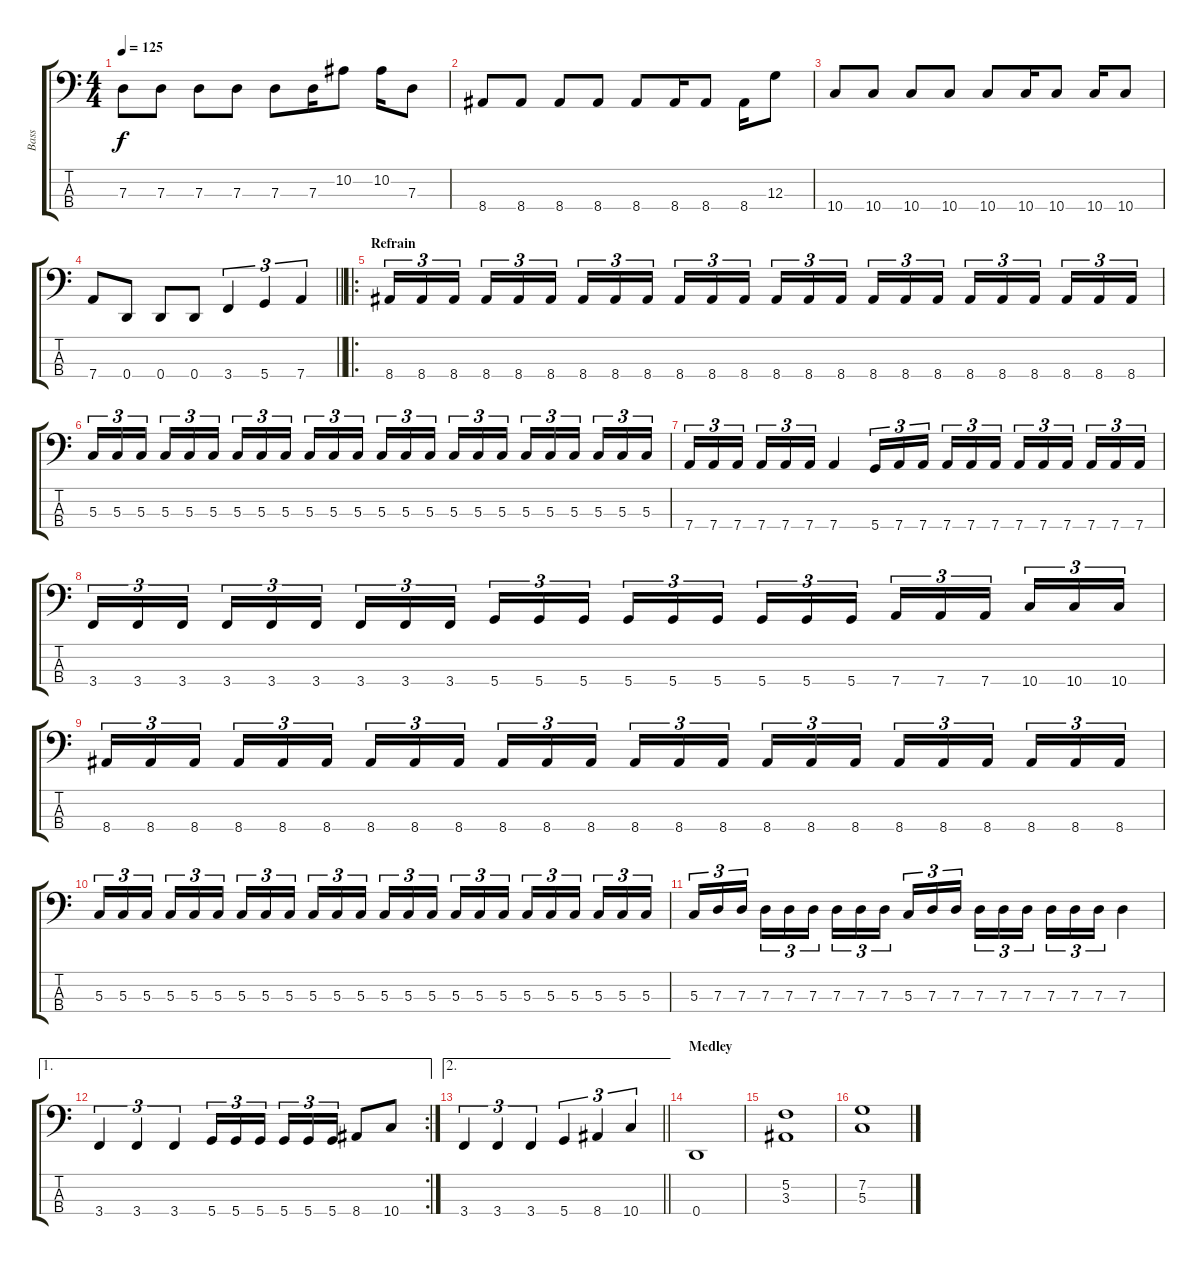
\track ("Bass" "Bass") {instrument electricbasspick}
\staff {score tabs}
\tuning (F2 C2 G1 D1) {hide}
\ts (4 4)
\tempo 125
\clef f4
\ks c
7.3.8{dy f} 7.3.8 7.3.8 7.3.8 7.3.8 7.3.16 10.2.8 10.2.16 7.3.8 |
8.4.8 8.4.8 8.4.8 8.4.8 8.4.8 8.4.16 8.4.8 8.4.16 12.3.8 |
10.4.8 10.4.8 10.4.8 10.4.8 10.4.8 10.4.16 10.4.8 10.4.16 10.4.8 |
\barLineRight lightlight
7.4.8 0.4.8 0.4.8 0.4.8 3.4.4{tu (3 2)} 5.4.4{tu (3 2)} 7.4.4{tu (3 2)} |
\ro
\section ("" "Refrain")
8.4.16{tu (3 2)} 8.4.16{tu (3 2)} 8.4.16{tu (3 2) beam splitsecondary} 8.4.16{tu (3 2)} 8.4.16{tu (3 2)} 8.4.16{tu (3 2)} 8.4.16{tu (3 2)} 8.4.16{tu (3 2)} 8.4.16{tu (3 2) beam splitsecondary} 8.4.16{tu (3 2)} 8.4.16{tu (3 2)} 8.4.16{tu (3 2)} 8.4.16{tu (3 2)} 8.4.16{tu (3 2)} 8.4.16{tu (3 2) beam splitsecondary} 8.4.16{tu (3 2)} 8.4.16{tu (3 2)} 8.4.16{tu (3 2)} 8.4.16{tu (3 2)} 8.4.16{tu (3 2)} 8.4.16{tu (3 2) beam splitsecondary} 8.4.16{tu (3 2)} 8.4.16{tu (3 2)} 8.4.16{tu (3 2)} |
5.3.16{tu (3 2)} 5.3.16{tu (3 2)} 5.3.16{tu (3 2) beam splitsecondary} 5.3.16{tu (3 2)} 5.3.16{tu (3 2)} 5.3.16{tu (3 2)} 5.3.16{tu (3 2)} 5.3.16{tu (3 2)} 5.3.16{tu (3 2) beam splitsecondary} 5.3.16{tu (3 2)} 5.3.16{tu (3 2)} 5.3.16{tu (3 2)} 5.3.16{tu (3 2)} 5.3.16{tu (3 2)} 5.3.16{tu (3 2) beam splitsecondary} 5.3.16{tu (3 2)} 5.3.16{tu (3 2)} 5.3.16{tu (3 2)} 5.3.16{tu (3 2)} 5.3.16{tu (3 2)} 5.3.16{tu (3 2) beam splitsecondary} 5.3.16{tu (3 2)} 5.3.16{tu (3 2)} 5.3.16{tu (3 2)} |
7.4.16{tu (3 2)} 7.4.16{tu (3 2)} 7.4.16{tu (3 2) beam splitsecondary} 7.4.16{tu (3 2)} 7.4.16{tu (3 2)} 7.4.16{tu (3 2)} 7.4.4 5.4.16{tu (3 2)} 7.4.16{tu (3 2)} 7.4.16{tu (3 2) beam splitsecondary} 7.4.16{tu (3 2)} 7.4.16{tu (3 2)} 7.4.16{tu (3 2)} 7.4.16{tu (3 2)} 7.4.16{tu (3 2)} 7.4.16{tu (3 2) beam splitsecondary} 7.4.16{tu (3 2)} 7.4.16{tu (3 2)} 7.4.16{tu (3 2)} |
3.4.16{tu (3 2)} 3.4.16{tu (3 2)} 3.4.16{tu (3 2) beam splitsecondary} 3.4.16{tu (3 2)} 3.4.16{tu (3 2)} 3.4.16{tu (3 2)} 3.4.16{tu (3 2)} 3.4.16{tu (3 2)} 3.4.16{tu (3 2) beam splitsecondary} 5.4.16{tu (3 2)} 5.4.16{tu (3 2)} 5.4.16{tu (3 2)} 5.4.16{tu (3 2)} 5.4.16{tu (3 2)} 5.4.16{tu (3 2) beam splitsecondary} 5.4.16{tu (3 2)} 5.4.16{tu (3 2)} 5.4.16{tu (3 2)} 7.4.16{tu (3 2)} 7.4.16{tu (3 2)} 7.4.16{tu (3 2) beam splitsecondary} 10.4.16{tu (3 2)} 10.4.16{tu (3 2)} 10.4.16{tu (3 2)} |
8.4.16{tu (3 2)} 8.4.16{tu (3 2)} 8.4.16{tu (3 2) beam splitsecondary} 8.4.16{tu (3 2)} 8.4.16{tu (3 2)} 8.4.16{tu (3 2)} 8.4.16{tu (3 2)} 8.4.16{tu (3 2)} 8.4.16{tu (3 2) beam splitsecondary} 8.4.16{tu (3 2)} 8.4.16{tu (3 2)} 8.4.16{tu (3 2)} 8.4.16{tu (3 2)} 8.4.16{tu (3 2)} 8.4.16{tu (3 2) beam splitsecondary} 8.4.16{tu (3 2)} 8.4.16{tu (3 2)} 8.4.16{tu (3 2)} 8.4.16{tu (3 2)} 8.4.16{tu (3 2)} 8.4.16{tu (3 2) beam splitsecondary} 8.4.16{tu (3 2)} 8.4.16{tu (3 2)} 8.4.16{tu (3 2)} |
5.3.16{tu (3 2)} 5.3.16{tu (3 2)} 5.3.16{tu (3 2) beam splitsecondary} 5.3.16{tu (3 2)} 5.3.16{tu (3 2)} 5.3.16{tu (3 2)} 5.3.16{tu (3 2)} 5.3.16{tu (3 2)} 5.3.16{tu (3 2) beam splitsecondary} 5.3.16{tu (3 2)} 5.3.16{tu (3 2)} 5.3.16{tu (3 2)} 5.3.16{tu (3 2)} 5.3.16{tu (3 2)} 5.3.16{tu (3 2) beam splitsecondary} 5.3.16{tu (3 2)} 5.3.16{tu (3 2)} 5.3.16{tu (3 2)} 5.3.16{tu (3 2)} 5.3.16{tu (3 2)} 5.3.16{tu (3 2) beam splitsecondary} 5.3.16{tu (3 2)} 5.3.16{tu (3 2)} 5.3.16{tu (3 2)} |
5.3.16{tu (3 2)} 7.3.16{tu (3 2)} 7.3.16{tu (3 2) beam splitsecondary} 7.3.16{tu (3 2)} 7.3.16{tu (3 2)} 7.3.16{tu (3 2)} 7.3.16{tu (3 2)} 7.3.16{tu (3 2)} 7.3.16{tu (3 2) beam splitsecondary} 5.3.16{tu (3 2)} 7.3.16{tu (3 2)} 7.3.16{tu (3 2)} 7.3.16{tu (3 2)} 7.3.16{tu (3 2)} 7.3.16{tu (3 2) beam splitsecondary} 7.3.16{tu (3 2)} 7.3.16{tu (3 2)} 7.3.16{tu (3 2)} 7.3.4 |
\ae 1
\rc 2
3.4.4{tu (3 2)} 3.4.4{tu (3 2)} 3.4.4{tu (3 2)} 5.4.16{tu (3 2)} 5.4.16{tu (3 2)} 5.4.16{tu (3 2) beam splitsecondary} 5.4.16{tu (3 2)} 5.4.16{tu (3 2)} 5.4.16{tu (3 2)} 8.4.8 10.4.8 |
\ae 2
\barLineRight lightlight
3.4.4{tu (3 2)} 3.4.4{tu (3 2)} 3.4.4{tu (3 2)} 5.4.4{tu (3 2)} 8.4.4{tu (3 2)} 10.4.4{tu (3 2)} |
\section ("" "Medley")
0.4.1 |
(5.2 3.3).1 |
(7.2 5.3).1
